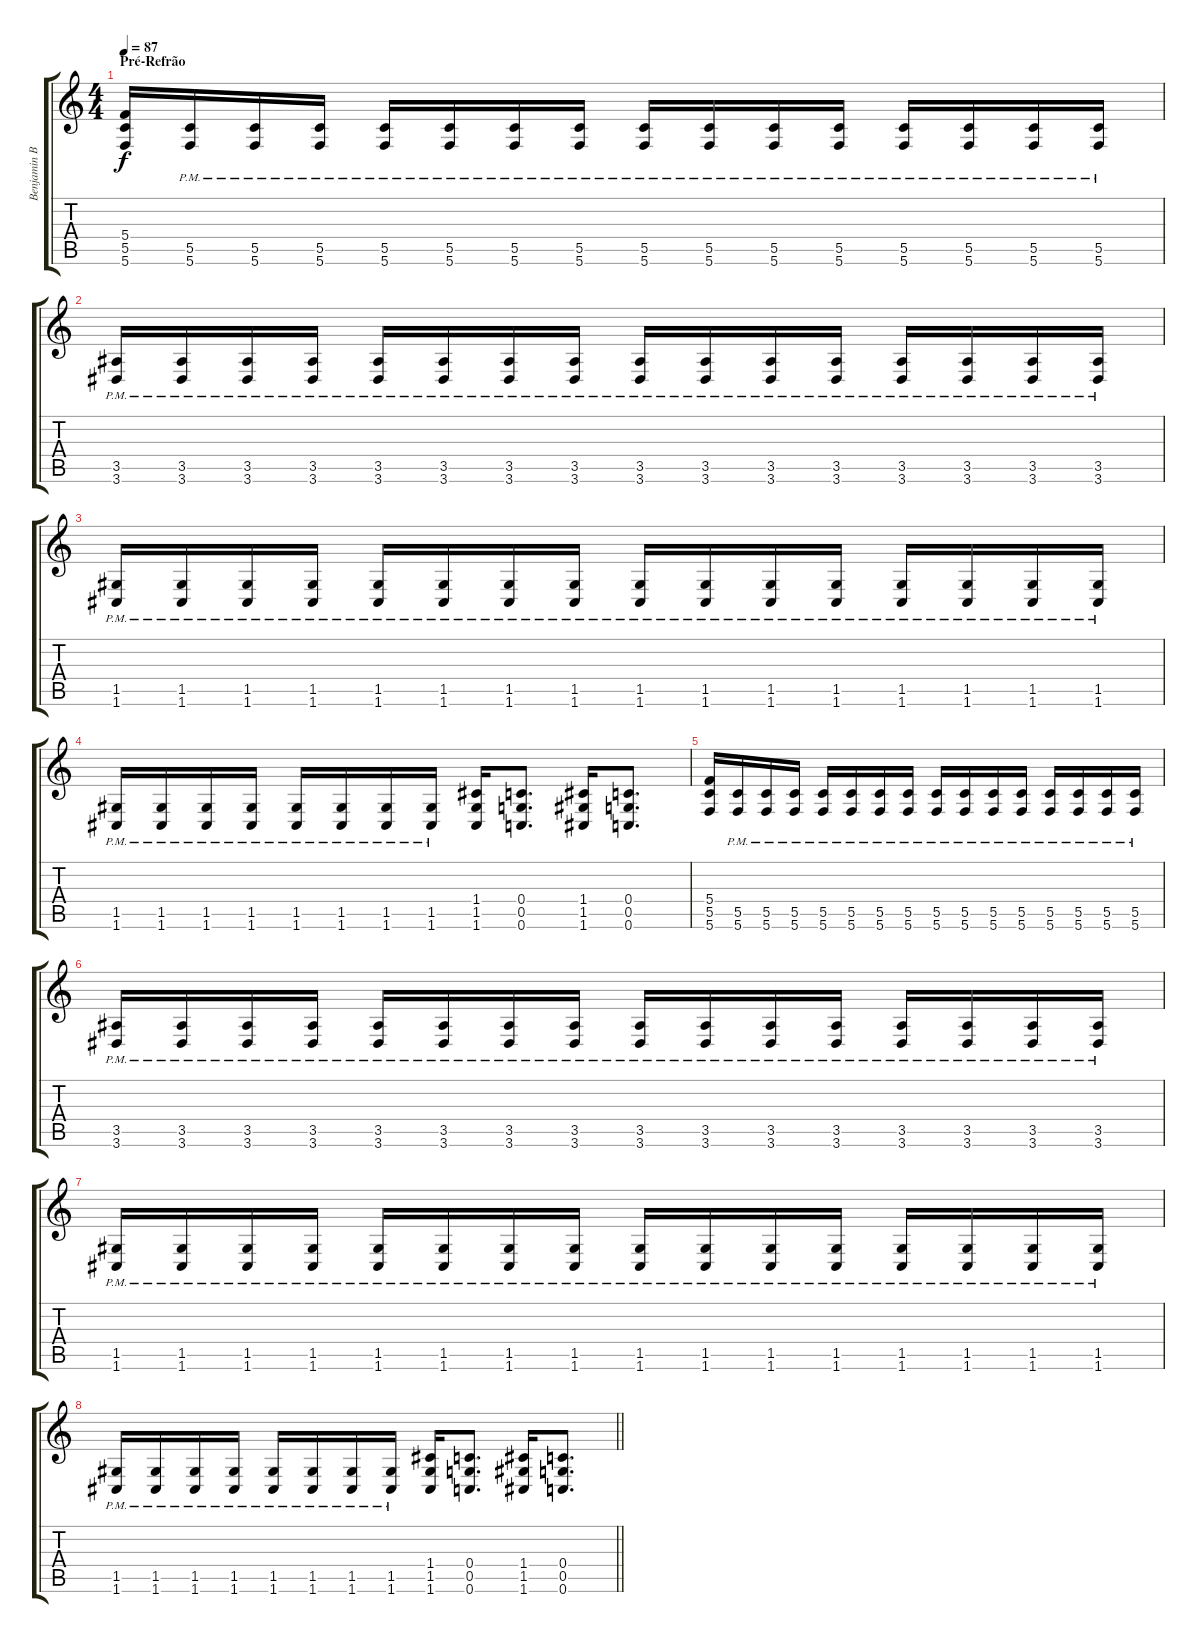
\track ("Benjamin Burnley" "Benjamin B") {instrument distortionguitar}
\staff {score tabs}
\tuning (D4 A3 F3 C3 G2 C2) {hide}
\ts (4 4)
\section ("" "Pré-Refrão")
\tempo 87
\clef g2
\ks c
(5.4 5.5 5.6).16{dy f} (5.5{pm} 5.6{pm}).16 (5.5{pm} 5.6{pm}).16 (5.5{pm} 5.6{pm}).16 (5.5{pm} 5.6{pm}).16 (5.5{pm} 5.6{pm}).16 (5.5{pm} 5.6{pm}).16 (5.5{pm} 5.6{pm}).16 (5.5{pm} 5.6{pm}).16 (5.5{pm} 5.6{pm}).16 (5.5{pm} 5.6{pm}).16 (5.5{pm} 5.6{pm}).16 (5.5{pm} 5.6{pm}).16 (5.5{pm} 5.6{pm}).16 (5.5{pm} 5.6{pm}).16 (5.5{pm} 5.6{pm}).16 |
(3.5{pm} 3.6{pm}).16 (3.5{pm} 3.6{pm}).16 (3.5{pm} 3.6{pm}).16 (3.5{pm} 3.6{pm}).16 (3.5{pm} 3.6{pm}).16 (3.5{pm} 3.6{pm}).16 (3.5{pm} 3.6{pm}).16 (3.5{pm} 3.6{pm}).16 (3.5{pm} 3.6{pm}).16 (3.5{pm} 3.6{pm}).16 (3.5{pm} 3.6{pm}).16 (3.5{pm} 3.6{pm}).16 (3.5{pm} 3.6{pm}).16 (3.5{pm} 3.6{pm}).16 (3.5{pm} 3.6{pm}).16 (3.5{pm} 3.6{pm}).16 |
(1.5{pm} 1.6{pm}).16 (1.5{pm} 1.6{pm}).16 (1.5{pm} 1.6{pm}).16 (1.5{pm} 1.6{pm}).16 (1.5{pm} 1.6{pm}).16 (1.5{pm} 1.6{pm}).16 (1.5{pm} 1.6{pm}).16 (1.5{pm} 1.6{pm}).16 (1.5{pm} 1.6{pm}).16 (1.5{pm} 1.6{pm}).16 (1.5{pm} 1.6{pm}).16 (1.5{pm} 1.6{pm}).16 (1.5{pm} 1.6{pm}).16 (1.5{pm} 1.6{pm}).16 (1.5{pm} 1.6{pm}).16 (1.5{pm} 1.6{pm}).16 |
(1.5{pm} 1.6{pm}).16 (1.5{pm} 1.6{pm}).16 (1.5{pm} 1.6{pm}).16 (1.5{pm} 1.6{pm}).16 (1.5{pm} 1.6{pm}).16 (1.5{pm} 1.6{pm}).16 (1.5{pm} 1.6{pm}).16 (1.5{pm} 1.6{pm}).16 (1.4 1.5 1.6).16 (0.4 0.5 0.6).8{d} (1.4 1.5 1.6).16 (0.4 0.5 0.6).8{d} |
(5.4 5.5 5.6).16 (5.5{pm} 5.6{pm}).16 (5.5{pm} 5.6{pm}).16 (5.5{pm} 5.6{pm}).16 (5.5{pm} 5.6{pm}).16 (5.5{pm} 5.6{pm}).16 (5.5{pm} 5.6{pm}).16 (5.5{pm} 5.6{pm}).16 (5.5{pm} 5.6{pm}).16 (5.5{pm} 5.6{pm}).16 (5.5{pm} 5.6{pm}).16 (5.5{pm} 5.6{pm}).16 (5.5{pm} 5.6{pm}).16 (5.5{pm} 5.6{pm}).16 (5.5{pm} 5.6{pm}).16 (5.5{pm} 5.6{pm}).16 |
(3.5{pm} 3.6{pm}).16 (3.5{pm} 3.6{pm}).16 (3.5{pm} 3.6{pm}).16 (3.5{pm} 3.6{pm}).16 (3.5{pm} 3.6{pm}).16 (3.5{pm} 3.6{pm}).16 (3.5{pm} 3.6{pm}).16 (3.5{pm} 3.6{pm}).16 (3.5{pm} 3.6{pm}).16 (3.5{pm} 3.6{pm}).16 (3.5{pm} 3.6{pm}).16 (3.5{pm} 3.6{pm}).16 (3.5{pm} 3.6{pm}).16 (3.5{pm} 3.6{pm}).16 (3.5{pm} 3.6{pm}).16 (3.5{pm} 3.6{pm}).16 |
(1.5{pm} 1.6{pm}).16 (1.5{pm} 1.6{pm}).16 (1.5{pm} 1.6{pm}).16 (1.5{pm} 1.6{pm}).16 (1.5{pm} 1.6{pm}).16 (1.5{pm} 1.6{pm}).16 (1.5{pm} 1.6{pm}).16 (1.5{pm} 1.6{pm}).16 (1.5{pm} 1.6{pm}).16 (1.5{pm} 1.6{pm}).16 (1.5{pm} 1.6{pm}).16 (1.5{pm} 1.6{pm}).16 (1.5{pm} 1.6{pm}).16 (1.5{pm} 1.6{pm}).16 (1.5{pm} 1.6{pm}).16 (1.5{pm} 1.6{pm}).16 |
\barLineRight lightlight
(1.5{pm} 1.6{pm}).16 (1.5{pm} 1.6{pm}).16 (1.5{pm} 1.6{pm}).16 (1.5{pm} 1.6{pm}).16 (1.5{pm} 1.6{pm}).16 (1.5{pm} 1.6{pm}).16 (1.5{pm} 1.6{pm}).16 (1.5{pm} 1.6{pm}).16 (1.4 1.5 1.6).16 (0.4 0.5 0.6).8{d} (1.4 1.5 1.6).16 (0.4 0.5 0.6).8{d}
